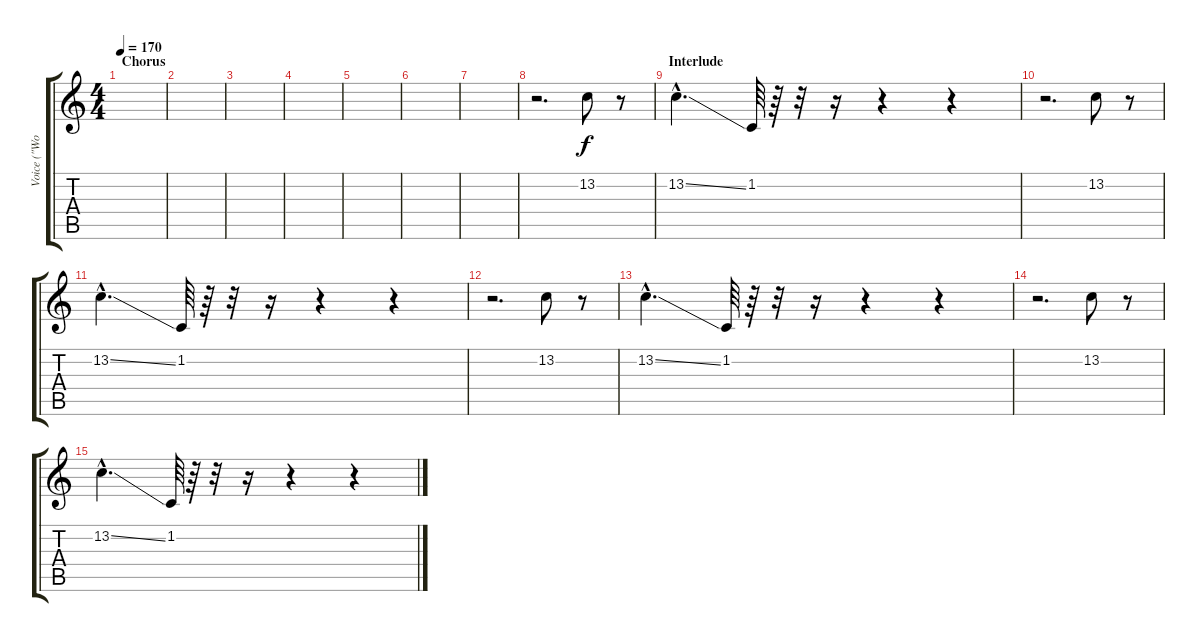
\track ("Voice (\"Woo-hoo\")" "Voice (\"Wo") {instrument synthvoice}
\staff {score tabs}
\tuning (E4 B3 G3 D3 A2 E2) {hide}
\ts (4 4)
\section ("" "Chorus")
\tempo 170
\clef g2
\ks c
|
|
|
|
|
|
|
r.2{d} 13.2.8 r.8 |
\section ("" "Interlude")
13.2{ss hac}.4{d} 1.2.64 r.64 r.32 r.16 r.4 r.4 |
r.2{d} 13.2.8 r.8 |
13.2{ss hac}.4{d} 1.2.64 r.64 r.32 r.16 r.4 r.4 |
r.2{d} 13.2.8 r.8 |
13.2{ss hac}.4{d} 1.2.64 r.64 r.32 r.16 r.4 r.4 |
r.2{d} 13.2.8 r.8 |
13.2{ss hac}.4{d} 1.2.64 r.64 r.32 r.16 r.4 r.4
